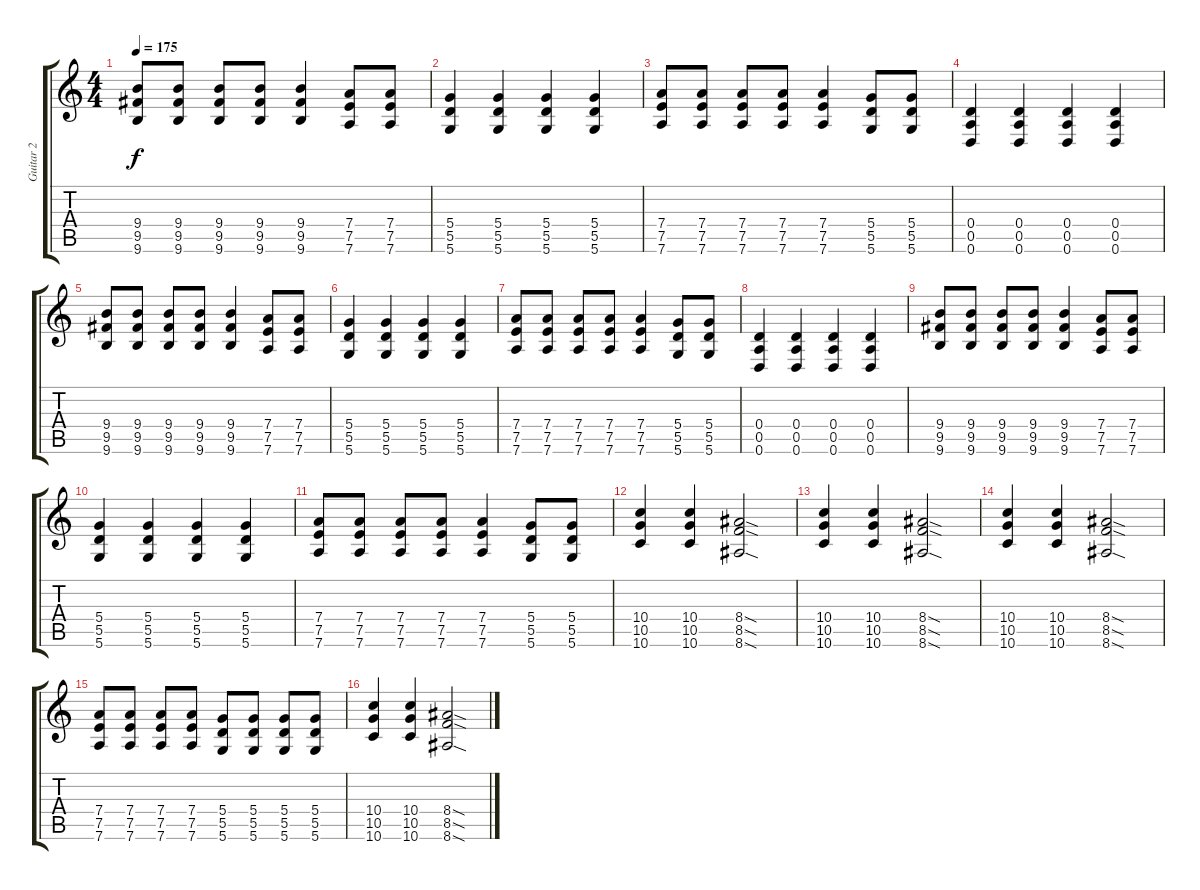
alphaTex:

\track ("Guitar 2" "Guitar 2") {instrument distortionguitar}
\staff {score tabs}
\tuning (E4 B3 G3 D3 A2 D2) {hide}
\ts (4 4)
\tempo 175
\clef g2
\ks c
(9.4 9.5 9.6).8{dy f} (9.4 9.5 9.6).8 (9.4 9.5 9.6).8 (9.4 9.5 9.6).8 (9.4 9.5 9.6).4 (7.4 7.5 7.6).8 (7.4 7.5 7.6).8 |
(5.4 5.5 5.6).4 (5.4 5.5 5.6).4 (5.4 5.5 5.6).4 (5.4 5.5 5.6).4 |
(7.4 7.5 7.6).8 (7.4 7.5 7.6).8 (7.4 7.5 7.6).8 (7.4 7.5 7.6).8 (7.4 7.5 7.6).4 (5.4 5.5 5.6).8 (5.4 5.5 5.6).8 |
(0.4 0.5 0.6).4 (0.4 0.5 0.6).4 (0.4 0.5 0.6).4 (0.4 0.5 0.6).4 |
(9.4 9.5 9.6).8 (9.4 9.5 9.6).8 (9.4 9.5 9.6).8 (9.4 9.5 9.6).8 (9.4 9.5 9.6).4 (7.4 7.5 7.6).8 (7.4 7.5 7.6).8 |
(5.4 5.5 5.6).4 (5.4 5.5 5.6).4 (5.4 5.5 5.6).4 (5.4 5.5 5.6).4 |
(7.4 7.5 7.6).8 (7.4 7.5 7.6).8 (7.4 7.5 7.6).8 (7.4 7.5 7.6).8 (7.4 7.5 7.6).4 (5.4 5.5 5.6).8 (5.4 5.5 5.6).8 |
(0.4 0.5 0.6).4 (0.4 0.5 0.6).4 (0.4 0.5 0.6).4 (0.4 0.5 0.6).4 |
(9.4 9.5 9.6).8 (9.4 9.5 9.6).8 (9.4 9.5 9.6).8 (9.4 9.5 9.6).8 (9.4 9.5 9.6).4 (7.4 7.5 7.6).8 (7.4 7.5 7.6).8 |
(5.4 5.5 5.6).4 (5.4 5.5 5.6).4 (5.4 5.5 5.6).4 (5.4 5.5 5.6).4 |
(7.4 7.5 7.6).8 (7.4 7.5 7.6).8 (7.4 7.5 7.6).8 (7.4 7.5 7.6).8 (7.4 7.5 7.6).4 (5.4 5.5 5.6).8 (5.4 5.5 5.6).8 |
(10.4 10.5 10.6).4 (10.4 10.5 10.6).4 (8.4{sod} 8.5{sod} 8.6{sod}).2 |
(10.4 10.5 10.6).4 (10.4 10.5 10.6).4 (8.4{sod} 8.5{sod} 8.6{sod}).2 |
(10.4 10.5 10.6).4 (10.4 10.5 10.6).4 (8.4{sod} 8.5{sod} 8.6{sod}).2 |
(7.4 7.5 7.6).8 (7.4 7.5 7.6).8 (7.4 7.5 7.6).8 (7.4 7.5 7.6).8 (5.4 5.5 5.6).8 (5.4 5.5 5.6).8 (5.4 5.5 5.6).8 (5.4 5.5 5.6).8 |
(10.4 10.5 10.6).4 (10.4 10.5 10.6).4 (8.4{sod} 8.5{sod} 8.6{sod}).2
